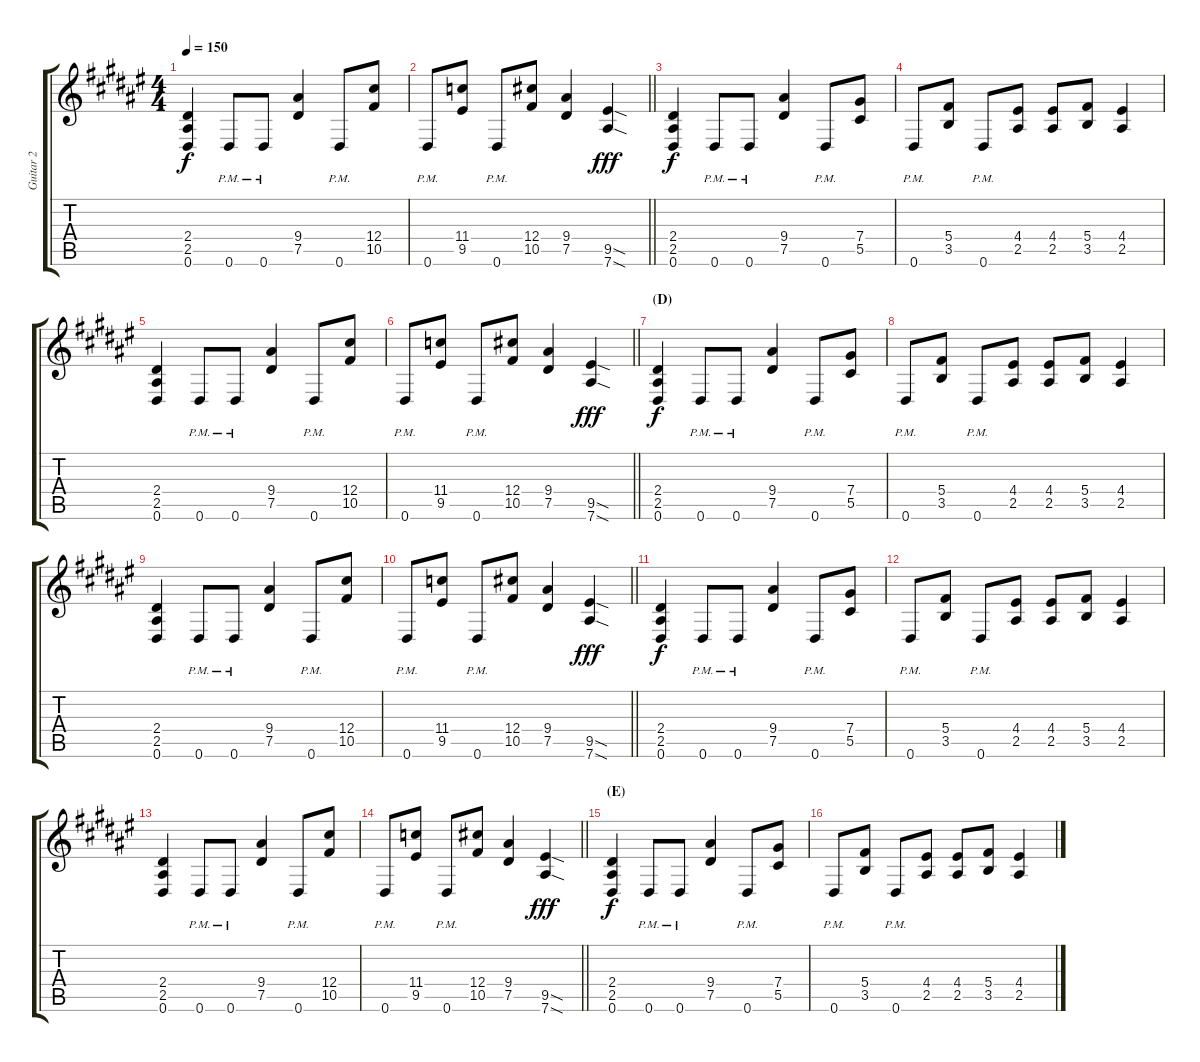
\track ("Guitar 2" "Guitar 2") {instrument distortionguitar}
\staff {score tabs}
\tuning (Eb4 Bb3 Gb3 Db3 Ab2 Eb2) {hide}
\ts (4 4)
\tempo 150
\clef g2
\ks f#
(2.4 2.5 0.6).4{dy f} 0.6{pm}.8 0.6{pm}.8 (9.4 7.5).4 0.6{pm}.8 (12.4 10.5).8 |
\barLineRight lightlight
0.6{pm}.8 (11.4 9.5).8 0.6{pm}.8 (12.4 10.5).8 (9.4 7.5).4 (9.5{sod} 7.6{sod}).4{dy fff} |
(2.4 2.5 0.6).4{dy f} 0.6{pm}.8 0.6{pm}.8 (9.4 7.5).4 0.6{pm}.8 (7.4 5.5).8 |
0.6{pm}.8 (5.4 3.5).8 0.6{pm}.8 (4.4 2.5).8 (4.4 2.5).8 (5.4 3.5).8 (4.4 2.5).4 |
(2.4 2.5 0.6).4 0.6{pm}.8 0.6{pm}.8 (9.4 7.5).4 0.6{pm}.8 (12.4 10.5).8 |
\barLineRight lightlight
0.6{pm}.8 (11.4 9.5).8 0.6{pm}.8 (12.4 10.5).8 (9.4 7.5).4 (9.5{sod} 7.6{sod}).4{dy fff} |
\section ("" "(D)")
(2.4 2.5 0.6).4{dy f} 0.6{pm}.8 0.6{pm}.8 (9.4 7.5).4 0.6{pm}.8 (7.4 5.5).8 |
0.6{pm}.8 (5.4 3.5).8 0.6{pm}.8 (4.4 2.5).8 (4.4 2.5).8 (5.4 3.5).8 (4.4 2.5).4 |
(2.4 2.5 0.6).4 0.6{pm}.8 0.6{pm}.8 (9.4 7.5).4 0.6{pm}.8 (12.4 10.5).8 |
\barLineRight lightlight
0.6{pm}.8 (11.4 9.5).8 0.6{pm}.8 (12.4 10.5).8 (9.4 7.5).4 (9.5{sod} 7.6{sod}).4{dy fff} |
(2.4 2.5 0.6).4{dy f} 0.6{pm}.8 0.6{pm}.8 (9.4 7.5).4 0.6{pm}.8 (7.4 5.5).8 |
0.6{pm}.8 (5.4 3.5).8 0.6{pm}.8 (4.4 2.5).8 (4.4 2.5).8 (5.4 3.5).8 (4.4 2.5).4 |
(2.4 2.5 0.6).4 0.6{pm}.8 0.6{pm}.8 (9.4 7.5).4 0.6{pm}.8 (12.4 10.5).8 |
\barLineRight lightlight
0.6{pm}.8 (11.4 9.5).8 0.6{pm}.8 (12.4 10.5).8 (9.4 7.5).4 (9.5{sod} 7.6{sod}).4{dy fff} |
\section ("" "(E)")
(2.4 2.5 0.6).4{dy f} 0.6{pm}.8 0.6{pm}.8 (9.4 7.5).4 0.6{pm}.8 (7.4 5.5).8 |
0.6{pm}.8 (5.4 3.5).8 0.6{pm}.8 (4.4 2.5).8 (4.4 2.5).8 (5.4 3.5).8 (4.4 2.5).4
